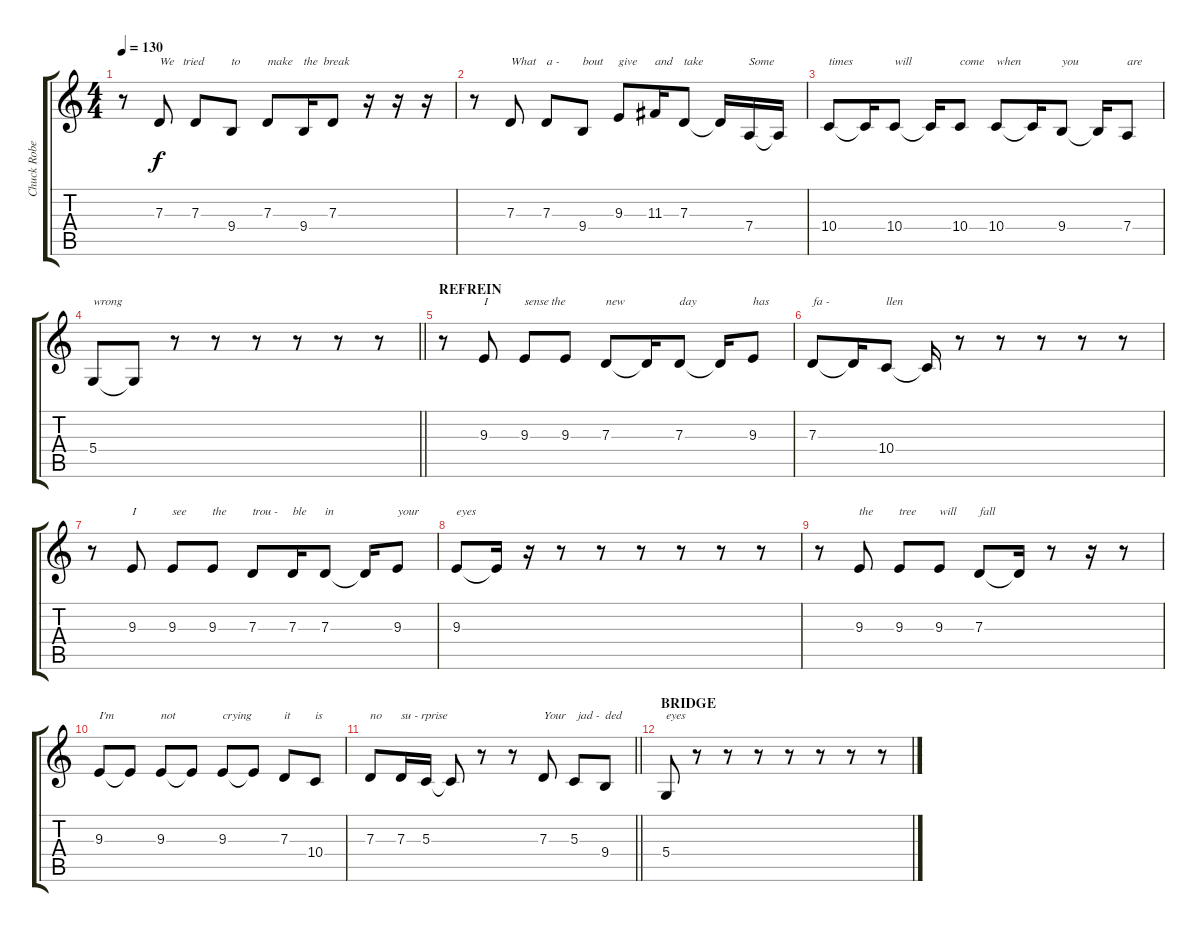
\track ("Chuck Robertson" "Chuck Robe") {instrument acousticgrandpiano}
\staff {score tabs}
\tuning (E4 B3 G3 D3 A2 E2) {hide}
\ts (4 4)
\tempo 130
\clef g2
\ks c
r.8{dy f} 7.3.8{txt "We   tried"} 7.3.8 9.4.8{txt "to"} 7.3.8{txt "make"} 9.4.16{txt "the  break"} 7.3.8 r.16 r.16 r.16 |
r.8 7.3.8{txt "What"} 7.3.8{txt "a -"} 9.4.8{txt "bout"} 9.3.8{txt "give"} 11.3.16{txt "and"} 7.3.8{txt "take"} 7.3{t}.16 7.4.16{txt "Some"} 7.4{t}.16 |
10.4.8{txt "times"} 10.4{t}.16 10.4.8{txt "will"} 10.4{t}.16 10.4.8{txt "come"} 10.4.8{txt "when"} 10.4{t}.16 9.4.8{txt "you"} 9.4{t}.16 7.4.8{txt "are"} |
\barLineRight lightlight
5.4.8{txt "wrong"} 5.4{t}.8 r.8 r.8 r.8 r.8 r.8 r.8 |
\section ("" "REFREIN")
r.8 9.3.8{txt "I    "} 9.3.8{txt "sense the"} 9.3.8 7.3.8{txt "new"} 7.3{t}.16 7.3.8{txt "day"} 7.3{t}.16 9.3.8{txt "has"} |
7.3.8{txt "fa -"} 7.3{t}.16 10.4.8{txt "llen"} 10.4{t}.16 r.8 r.8 r.8 r.8 r.8 |
r.8 9.3.8{txt "I "} 9.3.8{txt "see"} 9.3.8{txt "the"} 7.3.8{txt "trou -"} 7.3.16{txt "ble"} 7.3.8{txt "in"} 7.3{t}.16 9.3.8{txt "your"} |
9.3.8{txt "eyes"} 9.3{t}.16 r.16 r.8 r.8 r.8 r.8 r.8 r.8 |
r.8 9.3.8{txt "the"} 9.3.8{txt "tree"} 9.3.8{txt "will"} 7.3.8{txt "fall"} 7.3{t}.16 r.8 r.16 r.8 |
9.3.8{txt "I'm"} 9.3{t}.8 9.3.8{txt "not"} 9.3{t}.8 9.3.8{txt "crying"} 9.3{t}.8 7.3.8{txt "it"} 10.4.8{txt "is"} |
\barLineRight lightlight
7.3.8{txt "no"} 7.3.16{txt "su - rprise"} 5.3.16 5.3{t}.8 r.8 r.8 7.3.8{txt "Your"} 5.3.8{txt " jad -"} 9.4.8{txt "ded"} |
\section ("" "BRIDGE")
5.4.8{txt "eyes"} r.8 r.8 r.8 r.8 r.8 r.8 r.8
